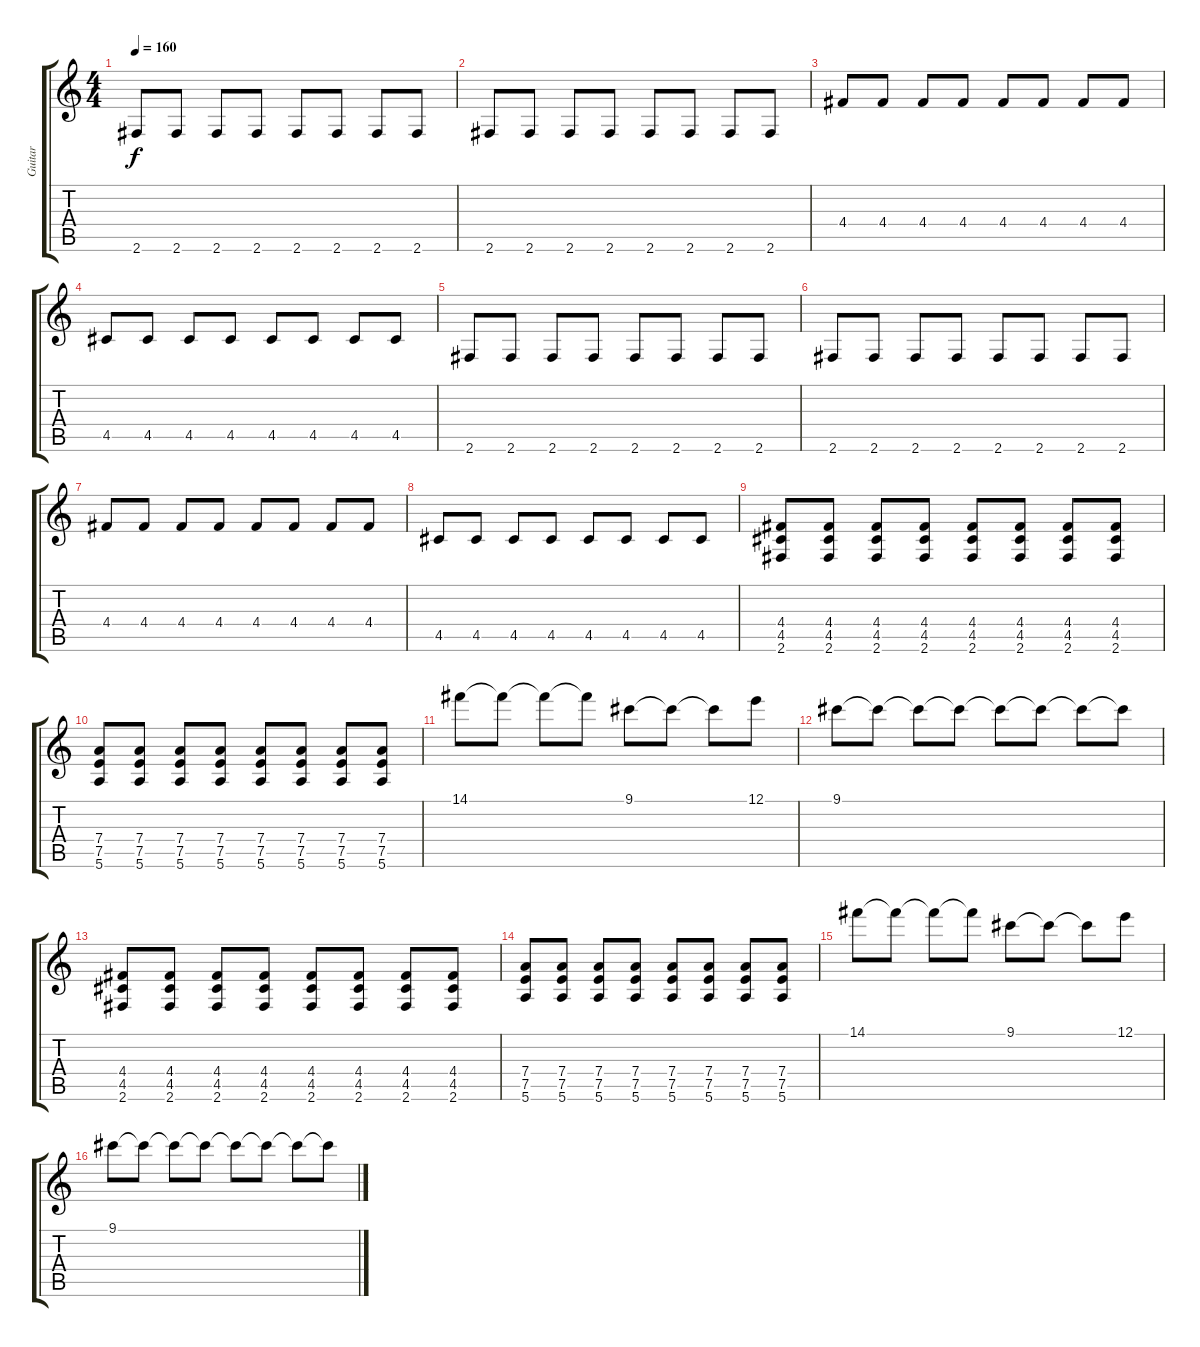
\track ("Guitar" "Guitar") {instrument overdrivenguitar}
\staff {score tabs}
\tuning (E4 B3 G3 D3 A2 E2) {hide}
\ts (4 4)
\tempo 160
\clef g2
\ks c
2.6.8{dy f} 2.6.8 2.6.8 2.6.8 2.6.8 2.6.8 2.6.8 2.6.8 |
2.6.8 2.6.8 2.6.8 2.6.8 2.6.8 2.6.8 2.6.8 2.6.8 |
4.4.8 4.4.8 4.4.8 4.4.8 4.4.8 4.4.8 4.4.8 4.4.8 |
4.5.8 4.5.8 4.5.8 4.5.8 4.5.8 4.5.8 4.5.8 4.5.8 |
2.6.8 2.6.8 2.6.8 2.6.8 2.6.8 2.6.8 2.6.8 2.6.8 |
2.6.8 2.6.8 2.6.8 2.6.8 2.6.8 2.6.8 2.6.8 2.6.8 |
4.4.8 4.4.8 4.4.8 4.4.8 4.4.8 4.4.8 4.4.8 4.4.8 |
4.5.8 4.5.8 4.5.8 4.5.8 4.5.8 4.5.8 4.5.8 4.5.8 |
(4.4 4.5 2.6).8 (4.4 4.5 2.6).8 (4.4 4.5 2.6).8 (4.4 4.5 2.6).8 (4.4 4.5 2.6).8 (4.4 4.5 2.6).8 (4.4 4.5 2.6).8 (4.4 4.5 2.6).8 |
(7.4 7.5 5.6).8 (7.4 7.5 5.6).8 (7.4 7.5 5.6).8 (7.4 7.5 5.6).8 (7.4 7.5 5.6).8 (7.4 7.5 5.6).8 (7.4 7.5 5.6).8 (7.4 7.5 5.6).8 |
14.1.8 14.1{t}.8 14.1{t}.8 14.1{t}.8 9.1.8 9.1{t}.8 9.1{t}.8 12.1.8 |
9.1.8 9.1{t}.8 9.1{t}.8 9.1{t}.8 9.1{t}.8 9.1{t}.8 9.1{t}.8 9.1{t}.8 |
(4.4 4.5 2.6).8 (4.4 4.5 2.6).8 (4.4 4.5 2.6).8 (4.4 4.5 2.6).8 (4.4 4.5 2.6).8 (4.4 4.5 2.6).8 (4.4 4.5 2.6).8 (4.4 4.5 2.6).8 |
(7.4 7.5 5.6).8 (7.4 7.5 5.6).8 (7.4 7.5 5.6).8 (7.4 7.5 5.6).8 (7.4 7.5 5.6).8 (7.4 7.5 5.6).8 (7.4 7.5 5.6).8 (7.4 7.5 5.6).8 |
14.1.8 14.1{t}.8 14.1{t}.8 14.1{t}.8 9.1.8 9.1{t}.8 9.1{t}.8 12.1.8 |
9.1.8 9.1{t}.8 9.1{t}.8 9.1{t}.8 9.1{t}.8 9.1{t}.8 9.1{t}.8 9.1{t}.8
